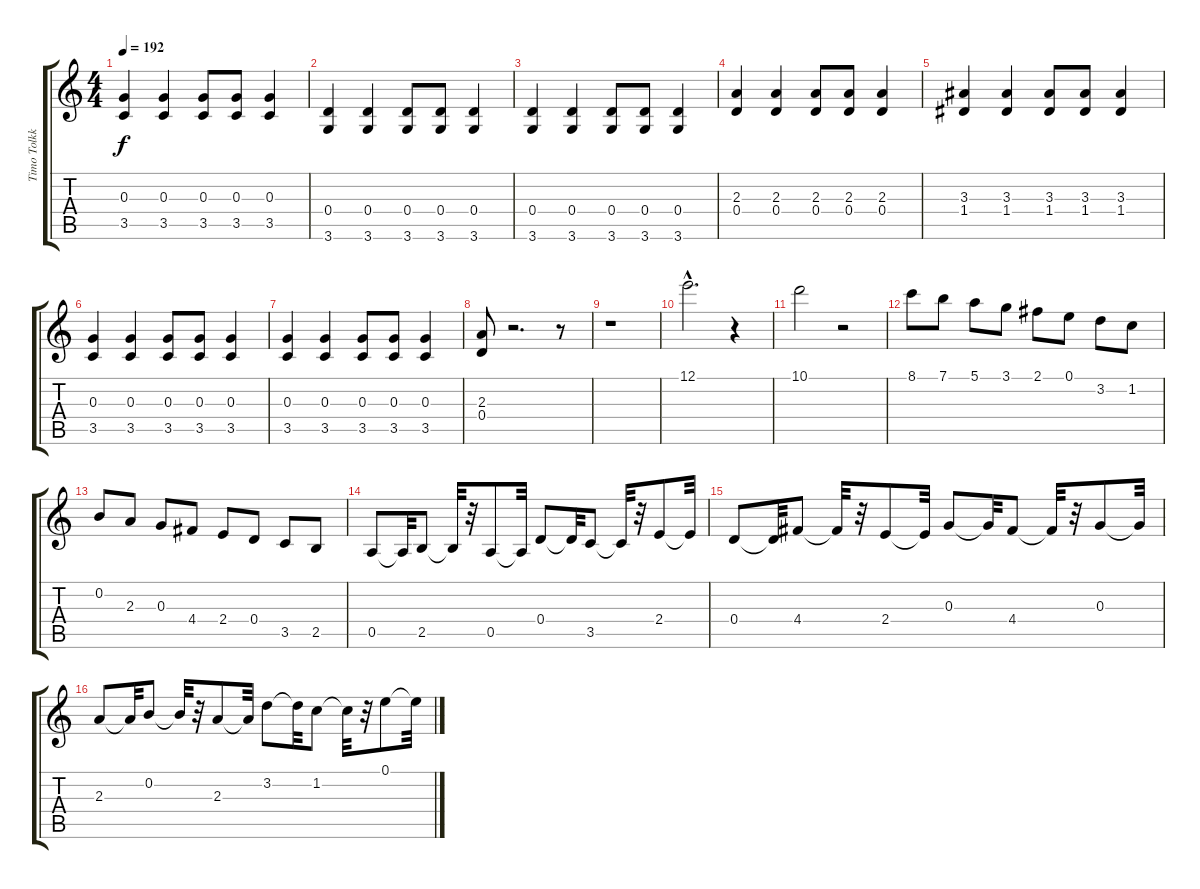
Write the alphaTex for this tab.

\track ("Timo Tolkki" "Timo Tolkk") {instrument distortionguitar}
\staff {score tabs}
\tuning (E4 B3 G3 D3 A2 E2) {hide}
\ts (4 4)
\tempo 192
\clef g2
\ks c
(0.3 3.5).4{dy f} (0.3 3.5).4 (0.3 3.5).8 (0.3 3.5).8 (0.3 3.5).4 |
(0.4 3.6).4 (0.4 3.6).4 (0.4 3.6).8 (0.4 3.6).8 (0.4 3.6).4 |
(0.4 3.6).4 (0.4 3.6).4 (0.4 3.6).8 (0.4 3.6).8 (0.4 3.6).4 |
(2.3 0.4).4 (2.3 0.4).4 (2.3 0.4).8 (2.3 0.4).8 (2.3 0.4).4 |
(3.3 1.4).4 (3.3 1.4).4 (3.3 1.4).8 (3.3 1.4).8 (3.3 1.4).4 |
(0.3 3.5).4 (0.3 3.5).4 (0.3 3.5).8 (0.3 3.5).8 (0.3 3.5).4 |
(0.3 3.5).4 (0.3 3.5).4 (0.3 3.5).8 (0.3 3.5).8 (0.3 3.5).4 |
(2.3 0.4).8 r.2{d} r.8 |
r.1 |
12.1{hac}.2{d} r.4 |
10.1.2 r.2 |
8.1.8 7.1.8 5.1.8 3.1.8 2.1.8 0.1.8 3.2.8 1.2.8 |
0.2.8 2.3.8 0.3.8 4.4.8 2.4.8 0.4.8 3.5.8 2.5.8 |
0.5.8 0.5{t}.32 2.5.8 2.5{t}.32 r.32 0.5.8 0.5{t}.32 0.4.8 0.4{t}.32 3.5.8 3.5{t}.32 r.32 2.4.8 2.4{t}.32 |
0.4.8 0.4{t}.32 4.4.8 4.4{t}.32 r.32 2.4.8 2.4{t}.32 0.3.8 0.3{t}.32 4.4.8 4.4{t}.32 r.32 0.3.8 0.3{t}.32 |
2.3.8 2.3{t}.32 0.2.8 0.2{t}.32 r.32 2.3.8 2.3{t}.32 3.2.8 3.2{t}.32 1.2.8 1.2{t}.32 r.32 0.1.8 0.1{t}.32
